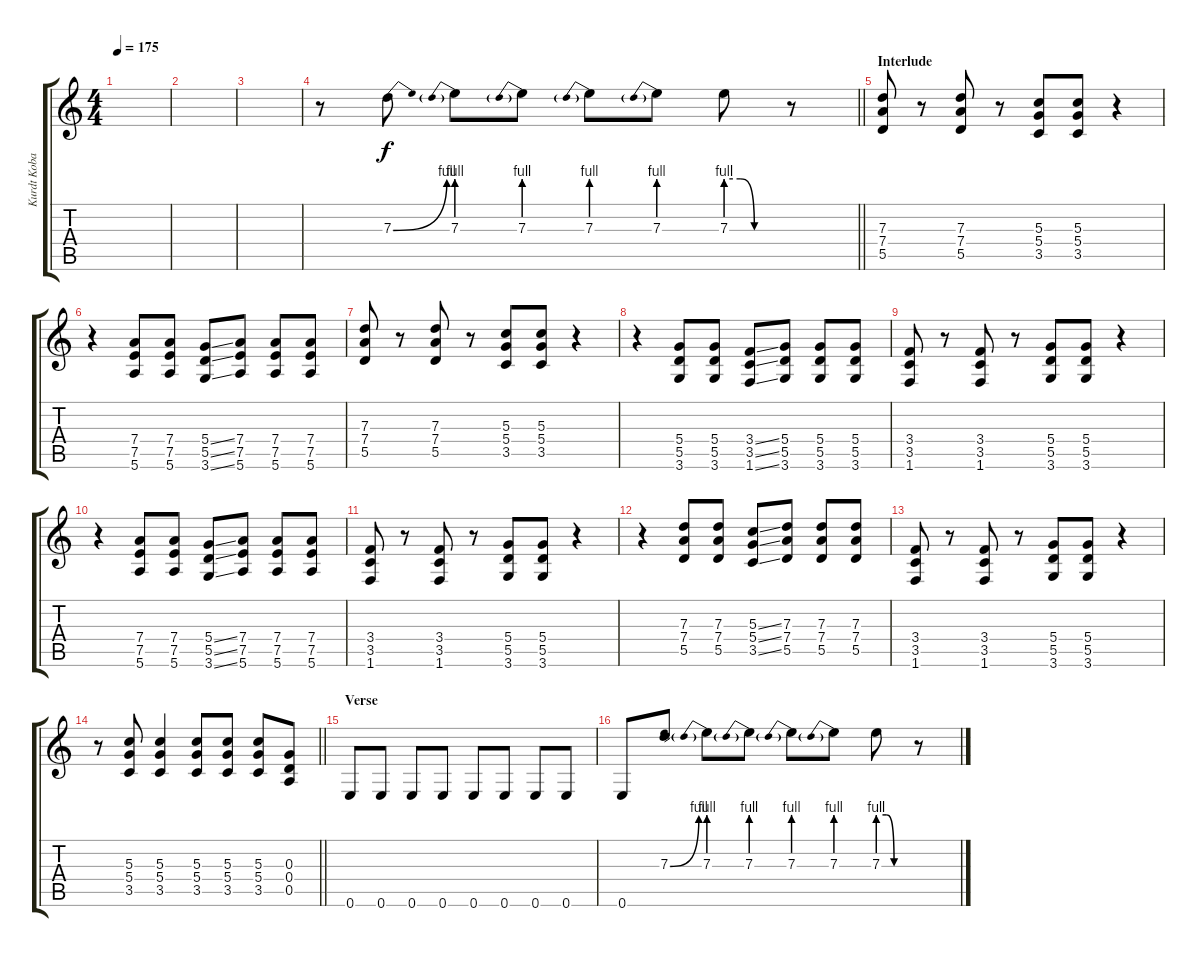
\track ("Kurdt Kobain" "Kurdt Koba") {solo instrument distortionguitar}
\staff {score tabs}
\tuning (E4 B3 G3 D3 A2 E2) {hide}
\ts (4 4)
\tempo 175
\clef g2
\ks c
|
|
|
\barLineRight lightlight
r.8 7.3{be (bend 0 0 60 4)}.8 7.3{be (prebend 0 4 60 4)}.8 7.3{be (prebend 0 4 60 4)}.8 7.3{be (prebend 0 4 60 4)}.8 7.3{be (prebend 0 4 60 4)}.8 7.3{be (custom 0 4 15 4 30 0 60 0)}.8 r.8 |
\section ("" "Interlude")
(7.3 7.4 5.5).8 r.8 (7.3 7.4 5.5).8 r.8 (5.3 5.4 3.5).8 (5.3 5.4 3.5).8 r.4 |
r.4 (7.4 7.5 5.6).8 (7.4 7.5 5.6).8 (5.4{ss} 5.5{ss} 3.6{ss}).8 (7.4 7.5 5.6).8 (7.4 7.5 5.6).8 (7.4 7.5 5.6).8 |
(7.3 7.4 5.5).8 r.8 (7.3 7.4 5.5).8 r.8 (5.3 5.4 3.5).8 (5.3 5.4 3.5).8 r.4 |
r.4 (5.4 5.5 3.6).8 (5.4 5.5 3.6).8 (3.4{ss} 3.5{ss} 1.6{ss}).8 (5.4 5.5 3.6).8 (5.4 5.5 3.6).8 (5.4 5.5 3.6).8 |
(3.4 3.5 1.6).8 r.8 (3.4 3.5 1.6).8 r.8 (5.4 5.5 3.6).8 (5.4 5.5 3.6).8 r.4 |
r.4 (7.4 7.5 5.6).8 (7.4 7.5 5.6).8 (5.4{ss} 5.5{ss} 3.6{ss}).8 (7.4 7.5 5.6).8 (7.4 7.5 5.6).8 (7.4 7.5 5.6).8 |
(3.4 3.5 1.6).8 r.8 (3.4 3.5 1.6).8 r.8 (5.4 5.5 3.6).8 (5.4 5.5 3.6).8 r.4 |
r.4 (7.3 7.4 5.5).8 (7.3 7.4 5.5).8 (5.3{ss} 5.4{ss} 3.5{ss}).8 (7.3 7.4 5.5).8 (7.3 7.4 5.5).8 (7.3 7.4 5.5).8 |
(3.4 3.5 1.6).8 r.8 (3.4 3.5 1.6).8 r.8 (5.4 5.5 3.6).8 (5.4 5.5 3.6).8 r.4 |
\barLineRight lightlight
r.8 (5.3 5.4 3.5).8 (5.3 5.4 3.5).4 (5.3 5.4 3.5).8 (5.3 5.4 3.5).8 (5.3 5.4 3.5).8 (0.3 0.4 0.5).8 |
\section ("" "Verse")
0.6.8 0.6.8 0.6.8 0.6.8 0.6.8 0.6.8 0.6.8 0.6.8 |
0.6.8 7.3{be (bend 0 0 60 4)}.8 7.3{be (prebend 0 4 60 4)}.8 7.3{be (prebend 0 4 60 4)}.8 7.3{be (prebend 0 4 60 4)}.8 7.3{be (prebend 0 4 60 4)}.8 7.3{be (custom 0 4 15 4 30 0 60 0)}.8 r.8
